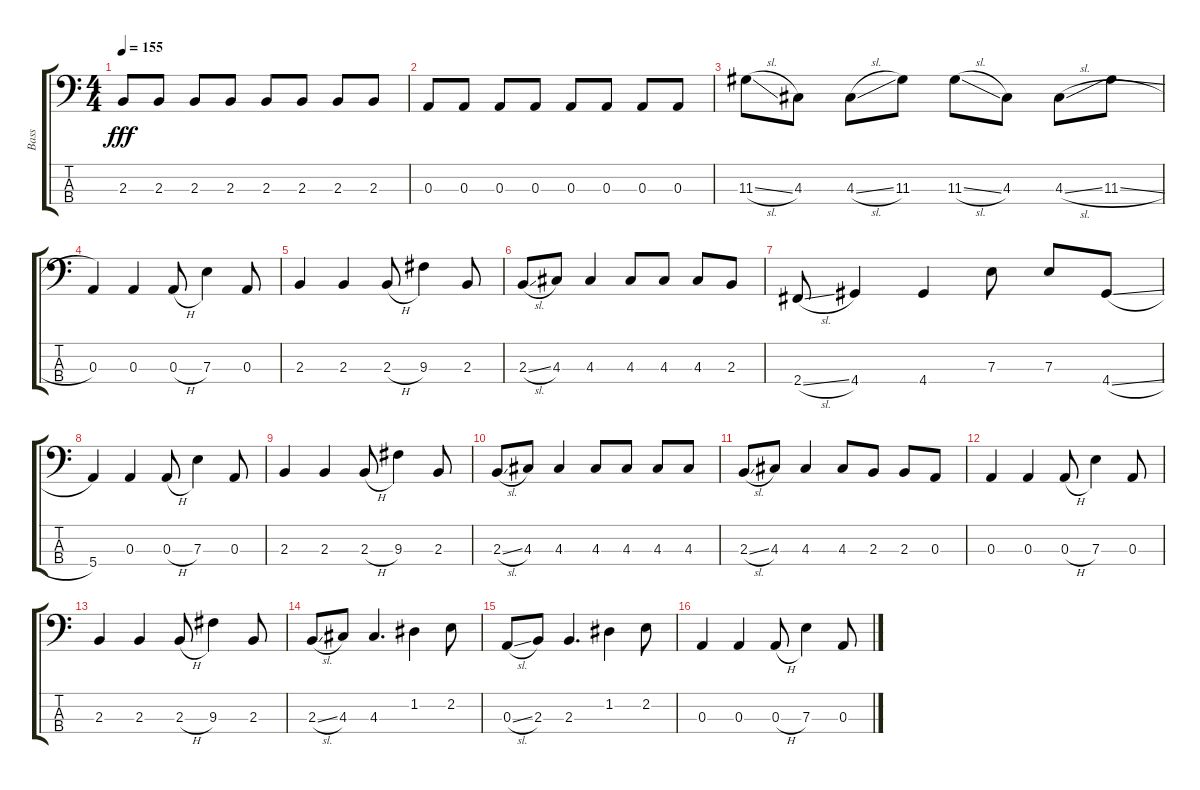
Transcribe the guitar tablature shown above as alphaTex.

\track ("Bass" "Bass") {instrument electricbassfinger}
\staff {score tabs}
\tuning (G2 D2 A1 E1) {hide}
\ts (4 4)
\tempo 155
\clef f4
\ks c
2.3.8{dy fff} 2.3.8 2.3.8 2.3.8 2.3.8 2.3.8 2.3.8 2.3.8 |
0.3.8 0.3.8 0.3.8 0.3.8 0.3.8 0.3.8 0.3.8 0.3.8 |
11.3{sl}.8 4.3.8 4.3{sl}.8 11.3.8 11.3{sl}.8 4.3.8 4.3{sl}.8 11.3{sl}.8 |
0.3.4 0.3.4 0.3{h}.8 7.3.4 0.3.8 |
2.3.4 2.3.4 2.3{h}.8 9.3.4 2.3.8 |
2.3{sl}.8 4.3.8 4.3.4 4.3.8 4.3.8 4.3.8 2.3.8 |
2.4{sl}.8 4.4.4 4.4.4 7.3.8 7.3.8 4.4{sl}.8 |
5.4.4 0.3.4 0.3{h}.8 7.3.4 0.3.8 |
2.3.4 2.3.4 2.3{h}.8 9.3.4 2.3.8 |
2.3{sl}.8 4.3.8 4.3.4 4.3.8 4.3.8 4.3.8 4.3.8 |
2.3{sl}.8 4.3.8 4.3.4 4.3.8 2.3.8 2.3.8 0.3.8 |
0.3.4 0.3.4 0.3{h}.8 7.3.4 0.3.8 |
2.3.4 2.3.4 2.3{h}.8 9.3.4 2.3.8 |
2.3{sl}.8 4.3.8 4.3.4{d} 1.2.4 2.2.8 |
0.3{sl}.8 2.3.8 2.3.4{d} 1.2.4 2.2.8 |
0.3.4 0.3.4 0.3{h}.8 7.3.4 0.3.8
